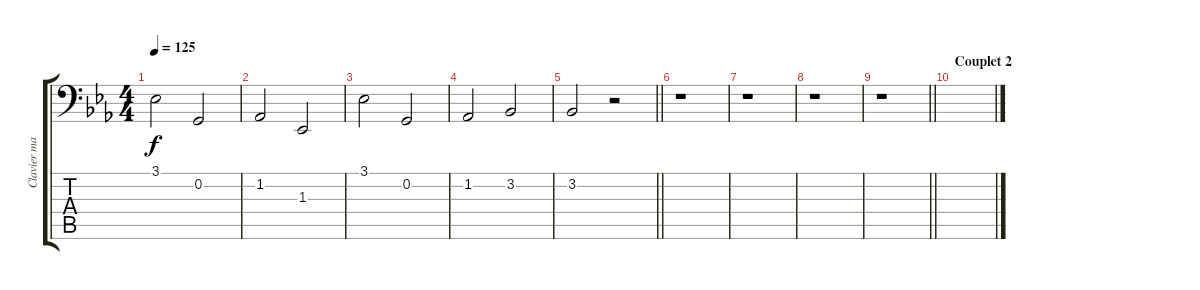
\track ("Clavier main gauche" "Clavier ma") {instrument acousticgrandpiano}
\staff {score tabs}
\tuning (C3 G2 D2 A1 E1 B0) {hide}
\ts (4 4)
\tempo 125
\clef f4
\ks eb
3.1.2{dy f} 0.2.2 |
1.2.2 1.3.2 |
3.1.2 0.2.2 |
1.2.2 3.2.2 |
\barLineRight lightlight
3.2.2 r.2 |
r.1 |
r.1 |
r.1 |
\barLineRight lightlight
r.1 |
\section ("" "Couplet 2")
